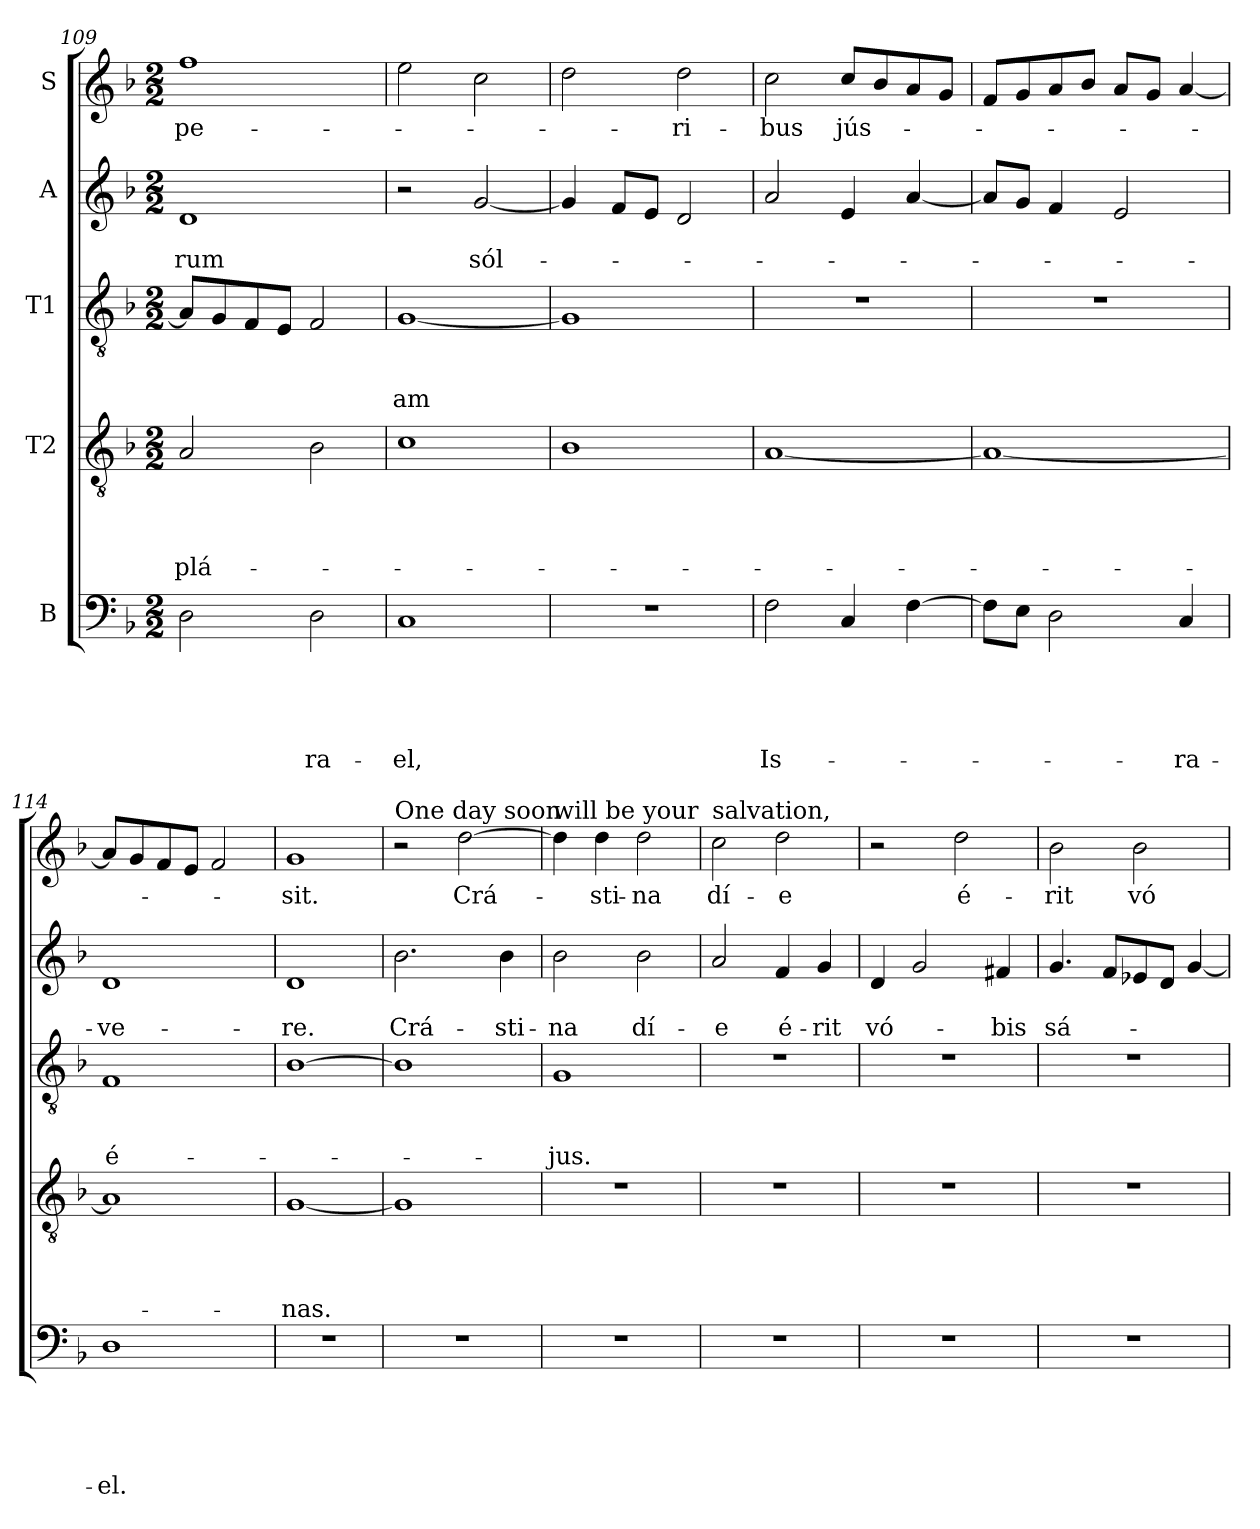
**kern	**text	**text	**text	**text	**text	**kern	**text	**text	**text	**text	**kern	**text	**text	**text	**kern	**text	**text	**kern	**text
*part5	*part5	*part5	*part5	*part5	*part5	*part4	*part4	*part4	*part4	*part4	*part3	*part3	*part3	*part3	*part2	*part2	*part2	*part1	*part1
*staff5	*staff5	*staff5	*staff5	*staff5	*staff5	*staff4	*staff4	*staff4	*staff4	*staff4	*staff3	*staff3	*staff3	*staff3	*staff2	*staff2	*staff2	*staff1	*staff1
*I"B	*	*	*	*	*	*I"T2	*	*	*	*	*I"T1	*	*	*	*I"A	*	*	*I"S	*
!!LO:LB:g=z
*clefF4	*	*	*	*	*	*clefGv2	*	*	*	*	*clefGv2	*	*	*	*clefG2	*	*	*clefG2	*
*k[b-]	*	*	*	*	*	*k[b-]	*	*	*	*	*k[b-]	*	*	*	*k[b-]	*	*	*k[b-]	*
*F:	*	*	*	*	*	*F:	*	*	*	*	*F:	*	*	*	*F:	*	*	*F:	*
*M2/2	*	*	*	*	*	*M2/2	*	*	*	*	*M2/2	*	*	*	*M2/2	*	*	*M2/2	*
=109	=109	=109	=109	=109	=109	=109	=109	=109	=109	=109	=109	=109	=109	=109	=109	=109	=109	=109	=109
!	!	!	!	!	!	!	!	!	!	!LO:LY:b	!	!	!	!	!	!	!LO:LY:b	!	!LO:LY:b
2D\	.	.	.	.	.	2A/	.	.	.	plá-	8A/L]	.	.	.	1d	.	-rum	1ff	-pe-
.	.	.	.	.	.	.	.	.	.	.	8G/	.	.	.	.	.	.	.	.
.	.	.	.	.	.	.	.	.	.	.	8F/	.	.	.	.	.	.	.	.
.	.	.	.	.	.	.	.	.	.	.	8E/J	.	.	.	.	.	.	.	.
!	!	!	!	!	!LO:LY:b	!	!	!	!	!	!	!	!	!	!	!	!	!	!
2D\	.	.	.	.	-ra-	2B-\	.	.	.	.	2F/	.	.	.	.	.	.	.	.
=110	=110	=110	=110	=110	=110	=110	=110	=110	=110	=110	=110	=110	=110	=110	=110	=110	=110	=110	=110
!	!	!	!	!	!LO:LY:b	!	!	!	!	!	!	!	!	!LO:LY:b	!	!	!	!	!
1C	.	.	.	.	-el,	1c	.	.	.	.	[1G	.	.	-am	2r	.	.	2ee\	.
!	!	!	!	!	!	!	!	!	!	!	!	!	!	!	!	!	!LO:LY:b	!	!
.	.	.	.	.	.	.	.	.	.	.	.	.	.	.	[2g/	.	sól-	2cc\	.
=111	=111	=111	=111	=111	=111	=111	=111	=111	=111	=111	=111	=111	=111	=111	=111	=111	=111	=111	=111
1r	.	.	.	.	.	1B-	.	.	.	.	1G]	.	.	.	4g/]	.	.	2dd\	.
.	.	.	.	.	.	.	.	.	.	.	.	.	.	.	8f/L	.	.	.	.
.	.	.	.	.	.	.	.	.	.	.	.	.	.	.	8e/J	.	.	.	.
!	!	!	!	!	!	!	!	!	!	!	!	!	!	!	!	!	!	!	!LO:LY:b
.	.	.	.	.	.	.	.	.	.	.	.	.	.	.	2d/	.	.	2dd\	-ri-
=112	=112	=112	=112	=112	=112	=112	=112	=112	=112	=112	=112	=112	=112	=112	=112	=112	=112	=112	=112
!	!	!	!	!	!LO:LY:b	!	!	!	!	!	!	!	!	!	!	!	!	!	!LO:LY:b
2F\	.	.	.	.	Is-	[1A	.	.	.	.	1r	.	.	.	2a/	.	.	2cc\	-bus
!	!	!	!	!	!	!	!	!	!	!	!	!	!	!	!	!	!	!	!LO:LY:b
4C/	.	.	.	.	.	.	.	.	.	.	.	.	.	.	4e/	.	.	8cc/L	jús-
.	.	.	.	.	.	.	.	.	.	.	.	.	.	.	.	.	.	8b-/	.
[4F\	.	.	.	.	.	.	.	.	.	.	.	.	.	.	[4a/	.	.	8a/	.
.	.	.	.	.	.	.	.	.	.	.	.	.	.	.	.	.	.	8g/J	.
=113	=113	=113	=113	=113	=113	=113	=113	=113	=113	=113	=113	=113	=113	=113	=113	=113	=113	=113	=113
8F\L]	.	.	.	.	.	1A_	.	.	.	.	1r	.	.	.	8a/L]	.	.	8f/L	.
8E\J	.	.	.	.	.	.	.	.	.	.	.	.	.	.	8g/J	.	.	8g/	.
2D\	.	.	.	.	.	.	.	.	.	.	.	.	.	.	4f/	.	.	8a/	.
.	.	.	.	.	.	.	.	.	.	.	.	.	.	.	.	.	.	8b-/J	.
.	.	.	.	.	.	.	.	.	.	.	.	.	.	.	2e/	.	.	8a/L	.
.	.	.	.	.	.	.	.	.	.	.	.	.	.	.	.	.	.	8g/J	.
!	!	!	!	!	!LO:LY:b	!	!	!	!	!	!	!	!	!	!	!	!	!	!
4C/	.	.	.	.	-ra-	.	.	.	.	.	.	.	.	.	.	.	.	[4a/	.
=114	=114	=114	=114	=114	=114	=114	=114	=114	=114	=114	=114	=114	=114	=114	=114	=114	=114	=114	=114
!	!	!	!	!	!LO:LY:b	!	!	!	!	!	!	!	!	!LO:LY:b	!	!	!LO:LY:b	!	!
1D	.	.	.	.	-el.	1A]	.	.	.	.	1F	.	.	é-	1d	.	-ve-	8a/L]	.
.	.	.	.	.	.	.	.	.	.	.	.	.	.	.	.	.	.	8g/	.
.	.	.	.	.	.	.	.	.	.	.	.	.	.	.	.	.	.	8f/	.
.	.	.	.	.	.	.	.	.	.	.	.	.	.	.	.	.	.	8e/J	.
.	.	.	.	.	.	.	.	.	.	.	.	.	.	.	.	.	.	2f/	.
!!LO:PB:g=z
=115	=115	=115	=115	=115	=115	=115	=115	=115	=115	=115	=115	=115	=115	=115	=115	=115	=115	=115	=115
!	!	!	!	!	!	!	!	!	!	!LO:LY:b	!	!	!	!	!	!	!LO:LY:b	!	!LO:LY:b
1r	.	.	.	.	.	[1G	.	.	.	-nas.	[1B-	.	.	.	1d	.	-re.	1g	-sit.
=116	=116	=116	=116	=116	=116	=116	=116	=116	=116	=116	=116	=116	=116	=116	=116	=116	=116	=116	=116
!	!	!	!	!	!	!	!	!	!	!	!	!	!	!	!	!	!	!LO:TX:a:t=One day soon	!
!	!	!	!	!	!	!	!	!	!	!	!	!	!	!	!	!	!LO:LY:b	!	!
1r	.	.	.	.	.	1G]	.	.	.	.	1B-]	.	.	.	2.b-\	.	Crá-	2r	.
!	!	!	!	!	!	!	!	!	!	!	!	!	!	!	!	!	!	!	!LO:LY:b
.	.	.	.	.	.	.	.	.	.	.	.	.	.	.	.	.	.	[2dd\	Crá-
!	!	!	!	!	!	!	!	!	!	!	!	!	!	!	!	!	!LO:LY:b	!	!
.	.	.	.	.	.	.	.	.	.	.	.	.	.	.	4b-\	.	-sti-	.	.
=117	=117	=117	=117	=117	=117	=117	=117	=117	=117	=117	=117	=117	=117	=117	=117	=117	=117	=117	=117
!	!	!	!	!	!	!	!	!	!	!	!	!	!	!	!	!	!	!LO:TX:a:t=will be your	!
!	!	!	!	!	!	!	!	!	!	!	!	!	!	!LO:LY:b	!	!	!LO:LY:b	!	!
1r	.	.	.	.	.	1r	.	.	.	.	1G	.	.	-jus.	2b-\	.	-na	4dd\]	.
!	!	!	!	!	!	!	!	!	!	!	!	!	!	!	!	!	!	!	!LO:LY:b
.	.	.	.	.	.	.	.	.	.	.	.	.	.	.	.	.	.	4dd\	-sti-
!	!	!	!	!	!	!	!	!	!	!	!	!	!	!	!	!	!LO:LY:b	!	!LO:LY:b
.	.	.	.	.	.	.	.	.	.	.	.	.	.	.	2b-\	.	dí-	2dd\	-na
=118	=118	=118	=118	=118	=118	=118	=118	=118	=118	=118	=118	=118	=118	=118	=118	=118	=118	=118	=118
!	!	!	!	!	!	!	!	!	!	!	!	!	!	!	!	!	!	!LO:TX:a:t=salvation,	!
!	!	!	!	!	!	!	!	!	!	!	!	!	!	!	!	!	!LO:LY:b	!	!LO:LY:b
1r	.	.	.	.	.	1r	.	.	.	.	1r	.	.	.	2a/	.	-e	2cc\	dí-
!	!	!	!	!	!	!	!	!	!	!	!	!	!	!	!	!	!LO:LY:b	!	!LO:LY:b
.	.	.	.	.	.	.	.	.	.	.	.	.	.	.	4f/	.	é-	2dd\	-e
!	!	!	!	!	!	!	!	!	!	!	!	!	!	!	!	!	!LO:LY:b	!	!
.	.	.	.	.	.	.	.	.	.	.	.	.	.	.	4g/	.	-rit	.	.
=119	=119	=119	=119	=119	=119	=119	=119	=119	=119	=119	=119	=119	=119	=119	=119	=119	=119	=119	=119
!	!	!	!	!	!	!	!	!	!	!	!	!	!	!	!	!	!LO:LY:b	!	!
1r	.	.	.	.	.	1r	.	.	.	.	1r	.	.	.	4d/	.	vó-	2r	.
.	.	.	.	.	.	.	.	.	.	.	.	.	.	.	2g/	.	.	.	.
!	!	!	!	!	!	!	!	!	!	!	!	!	!	!	!	!	!	!	!LO:LY:b
.	.	.	.	.	.	.	.	.	.	.	.	.	.	.	.	.	.	2dd\	é-
!	!	!	!	!	!	!	!	!	!	!	!	!	!	!	!	!	!LO:LY:b	!	!
.	.	.	.	.	.	.	.	.	.	.	.	.	.	.	4f#i/	.	-bis	.	.
=120	=120	=120	=120	=120	=120	=120	=120	=120	=120	=120	=120	=120	=120	=120	=120	=120	=120	=120	=120
!	!	!	!	!	!	!	!	!	!	!	!	!	!	!	!	!	!LO:LY:b	!	!LO:LY:b
1r	.	.	.	.	.	1r	.	.	.	.	1r	.	.	.	4.g/	.	sá-	2b-\	-rit
.	.	.	.	.	.	.	.	.	.	.	.	.	.	.	8f/L	.	.	.	.
!	!	!	!	!	!	!	!	!	!	!	!	!	!	!	!	!	!	!	!LO:LY:b
.	.	.	.	.	.	.	.	.	.	.	.	.	.	.	8e-i/	.	.	2b-\	vó-
.	.	.	.	.	.	.	.	.	.	.	.	.	.	.	8d/J	.	.	.	.
.	.	.	.	.	.	.	.	.	.	.	.	.	.	.	[4g/	.	.	.	.
=	=	=	=	=	=	=	=	=	=	=	=	=	=	=	=	=	=	=	=
*-	*-	*-	*-	*-	*-	*-	*-	*-	*-	*-	*-	*-	*-	*-	*-	*-	*-	*-	*-
